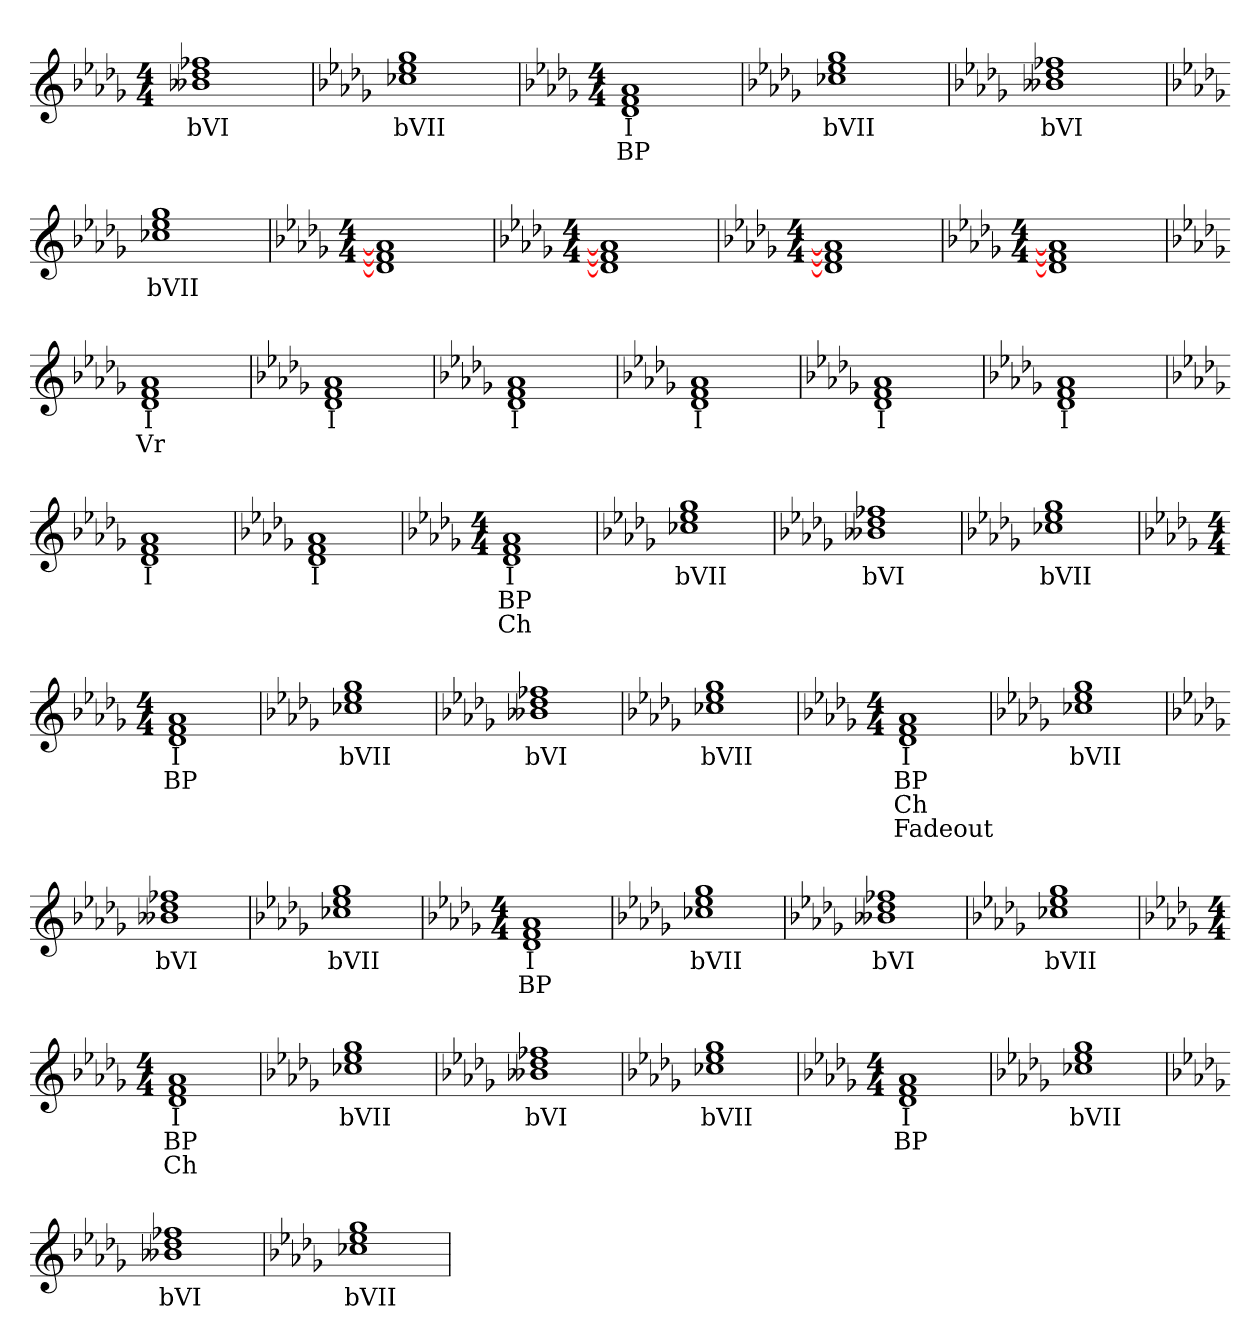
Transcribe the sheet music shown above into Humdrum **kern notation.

**kern	**text	**text	**text	**text
*part1	*part1	*part1	*part1	*part1
*staff1	*staff1	*staff1	*staff1	*staff1
*k[b-e-a-d-g-]	*	*	*	*
*D-:	*	*	*	*
*M4/4	*	*	*	*
=	=	=	=	=
1b--X 1dd- 1ff-X	bVI	.	.	.
=	=	=	=	=
*k[b-e-a-d-g-]	*	*	*	*
*D-:	*	*	*	*
1cc-X 1ee- 1gg-	bVII	.	.	.
=	=	=	=	=
*k[b-e-a-d-g-]	*	*	*	*
*D-:	*	*	*	*
*M4/4	*	*	*	*
1d- 1f 1a-	I	BP	.	.
=	=	=	=	=
*k[b-e-a-d-g-]	*	*	*	*
*D-:	*	*	*	*
1cc-X 1ee- 1gg-	bVII	.	.	.
=	=	=	=	=
*k[b-e-a-d-g-]	*	*	*	*
*D-:	*	*	*	*
1b--X 1dd- 1ff-X	bVI	.	.	.
=	=	=	=	=
*k[b-e-a-d-g-]	*	*	*	*
*D-:	*	*	*	*
1cc-X 1ee- 1gg-	bVII	.	.	.
=	=	=	=	=
*k[b-e-a-d-g-]	*	*	*	*
*D-:	*	*	*	*
*M4/4	*	*	*	*
1d-] 1f] 1a-]	.	.	.	.
=	=	=	=	=
*k[b-e-a-d-g-]	*	*	*	*
*D-:	*	*	*	*
*M4/4	*	*	*	*
1d-] 1f] 1a-]	.	.	.	.
=	=	=	=	=
*k[b-e-a-d-g-]	*	*	*	*
*D-:	*	*	*	*
*M4/4	*	*	*	*
1d-] 1f] 1a-]	.	.	.	.
=	=	=	=	=
*k[b-e-a-d-g-]	*	*	*	*
*D-:	*	*	*	*
*M4/4	*	*	*	*
1d-] 1f] 1a-]	.	.	.	.
=	=	=	=	=
*k[b-e-a-d-g-]	*	*	*	*
*D-:	*	*	*	*
1d- 1f 1a-	I	Vr	.	.
=	=	=	=	=
*k[b-e-a-d-g-]	*	*	*	*
*D-:	*	*	*	*
1d- 1f 1a-	I	.	.	.
=	=	=	=	=
*k[b-e-a-d-g-]	*	*	*	*
*D-:	*	*	*	*
1d- 1f 1a-	I	.	.	.
=	=	=	=	=
*k[b-e-a-d-g-]	*	*	*	*
*D-:	*	*	*	*
1d- 1f 1a-	I	.	.	.
=	=	=	=	=
*k[b-e-a-d-g-]	*	*	*	*
*D-:	*	*	*	*
1d- 1f 1a-	I	.	.	.
=	=	=	=	=
*k[b-e-a-d-g-]	*	*	*	*
*D-:	*	*	*	*
1d- 1f 1a-	I	.	.	.
=	=	=	=	=
*k[b-e-a-d-g-]	*	*	*	*
*D-:	*	*	*	*
1d- 1f 1a-	I	.	.	.
=	=	=	=	=
*k[b-e-a-d-g-]	*	*	*	*
*D-:	*	*	*	*
1d- 1f 1a-	I	.	.	.
=	=	=	=	=
*k[b-e-a-d-g-]	*	*	*	*
*D-:	*	*	*	*
*M4/4	*	*	*	*
1d- 1f 1a-	I	BP	Ch	.
=	=	=	=	=
*k[b-e-a-d-g-]	*	*	*	*
*D-:	*	*	*	*
1cc-X 1ee- 1gg-	bVII	.	.	.
=	=	=	=	=
*k[b-e-a-d-g-]	*	*	*	*
*D-:	*	*	*	*
1b--X 1dd- 1ff-X	bVI	.	.	.
=	=	=	=	=
*k[b-e-a-d-g-]	*	*	*	*
*D-:	*	*	*	*
1cc-X 1ee- 1gg-	bVII	.	.	.
=	=	=	=	=
*k[b-e-a-d-g-]	*	*	*	*
*D-:	*	*	*	*
*M4/4	*	*	*	*
1d- 1f 1a-	I	BP	.	.
=	=	=	=	=
*k[b-e-a-d-g-]	*	*	*	*
*D-:	*	*	*	*
1cc-X 1ee- 1gg-	bVII	.	.	.
=	=	=	=	=
*k[b-e-a-d-g-]	*	*	*	*
*D-:	*	*	*	*
1b--X 1dd- 1ff-X	bVI	.	.	.
=	=	=	=	=
*k[b-e-a-d-g-]	*	*	*	*
*D-:	*	*	*	*
1cc-X 1ee- 1gg-	bVII	.	.	.
=	=	=	=	=
*k[b-e-a-d-g-]	*	*	*	*
*D-:	*	*	*	*
*M4/4	*	*	*	*
1d- 1f 1a-	I	BP	Ch	Fadeout
=	=	=	=	=
*k[b-e-a-d-g-]	*	*	*	*
*D-:	*	*	*	*
1cc-X 1ee- 1gg-	bVII	.	.	.
=	=	=	=	=
*k[b-e-a-d-g-]	*	*	*	*
*D-:	*	*	*	*
1b--X 1dd- 1ff-X	bVI	.	.	.
=	=	=	=	=
*k[b-e-a-d-g-]	*	*	*	*
*D-:	*	*	*	*
1cc-X 1ee- 1gg-	bVII	.	.	.
=	=	=	=	=
*k[b-e-a-d-g-]	*	*	*	*
*D-:	*	*	*	*
*M4/4	*	*	*	*
1d- 1f 1a-	I	BP	.	.
=	=	=	=	=
*k[b-e-a-d-g-]	*	*	*	*
*D-:	*	*	*	*
1cc-X 1ee- 1gg-	bVII	.	.	.
=	=	=	=	=
*k[b-e-a-d-g-]	*	*	*	*
*D-:	*	*	*	*
1b--X 1dd- 1ff-X	bVI	.	.	.
=	=	=	=	=
*k[b-e-a-d-g-]	*	*	*	*
*D-:	*	*	*	*
1cc-X 1ee- 1gg-	bVII	.	.	.
=	=	=	=	=
*k[b-e-a-d-g-]	*	*	*	*
*D-:	*	*	*	*
*M4/4	*	*	*	*
1d- 1f 1a-	I	BP	Ch	.
=	=	=	=	=
*k[b-e-a-d-g-]	*	*	*	*
*D-:	*	*	*	*
1cc-X 1ee- 1gg-	bVII	.	.	.
=	=	=	=	=
*k[b-e-a-d-g-]	*	*	*	*
*D-:	*	*	*	*
1b--X 1dd- 1ff-X	bVI	.	.	.
=	=	=	=	=
*k[b-e-a-d-g-]	*	*	*	*
*D-:	*	*	*	*
1cc-X 1ee- 1gg-	bVII	.	.	.
=	=	=	=	=
*k[b-e-a-d-g-]	*	*	*	*
*D-:	*	*	*	*
*M4/4	*	*	*	*
1d- 1f 1a-	I	BP	.	.
=	=	=	=	=
*k[b-e-a-d-g-]	*	*	*	*
*D-:	*	*	*	*
1cc-X 1ee- 1gg-	bVII	.	.	.
=	=	=	=	=
*k[b-e-a-d-g-]	*	*	*	*
*D-:	*	*	*	*
1b--X 1dd- 1ff-X	bVI	.	.	.
=	=	=	=	=
*k[b-e-a-d-g-]	*	*	*	*
*D-:	*	*	*	*
1cc-X 1ee- 1gg-	bVII	.	.	.
=	=	=	=	=
*-	*-	*-	*-	*-
